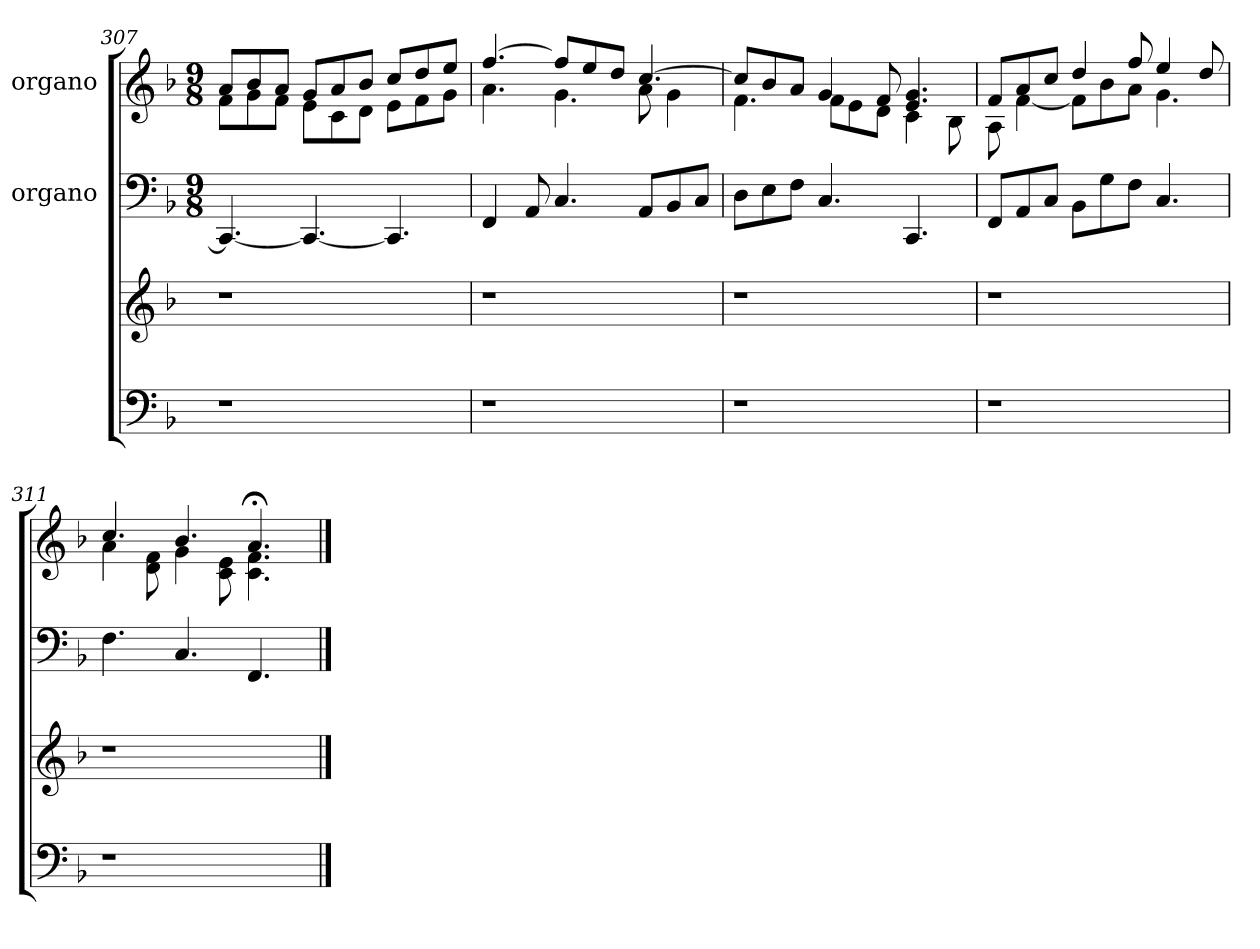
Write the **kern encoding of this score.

**kern	**kern	**kern	**kern
*part4	*part3	*part2	*part1
*staff4	*staff3	*staff2	*staff1
*	*	*I"organo	*I"organo
!!LO:LB:g=z
*clefF4	*clefG2	*clefF4	*clefG2
*k[b-]	*k[b-]	*k[b-]	*k[b-]
*F:	*F:	*F:	*F:
*	*	*M9/8	*M9/8
=307	=307	=307	=307
*	*	*	*^
1r	1r	4.CC/_	8a/L	8f\L
.	.	.	8b-/	8g\
.	.	.	8a/J	8f\J
.	.	4.CC/_	8g/L	8e\L
.	.	.	8a/	8c\
.	.	.	8b-/J	8d\J
.	.	4.CC/]	8cc/L	8e\L
.	.	.	8dd/	8f\
8ryy	8ryy	.	8ee/J	8g\J
=308	=308	=308	=308	=308
1r	1r	4FF/	[>4.ff/	4.a\
.	.	8AA/	.	.
.	.	4.C/	8ff/L]	4.g\
.	.	.	8ee/	.
.	.	.	8dd/J	.
.	.	8AA/L	[>4.cc/	8a\
.	.	8BB-/	.	4g\
8ryy	8ryy	8C/J	.	.
=309	=309	=309	=309	=309
1r	1r	8D\L	8cc/L]	4.f\
.	.	8E\	8b-/	.
.	.	8F\J	8a/J	.
.	.	4.C/	(4g/	8f\L
.	.	.	.	8e\
.	.	.	8f/	8d\J
.	.	4.CC/	4.e/ 4.g/	4c\
8ryy	8ryy	.	.	8B-\
!!LO:LB:g=z	!!
=310	=310	=310	=310	=310
1r	1r	8FF/L	8f/L	8A\
.	.	8AA/	8a/	[<4f\
.	.	8C/J	8cc/J	.
.	.	8BB-\L	4dd/	8f\L]
.	.	8G\	.	8b-\
.	.	8F\J	8ff/	8a\J
.	.	4.C/	4ee/	4.g\
8ryy	8ryy	.	8dd/	.
=311	=311	=311	=311	=311
1r	1r	4.F\	4.cc/	4a\
.	.	.	.	8d\ 8f\
.	.	4.C/	4.b-/	4g\
.	.	.	.	8c\ 8e\
.	.	4.FF/	4.a;</	4.c\ 4.f\
8ryy	8ryy	.	.	.
*	*	*	*v	*v
==	==	==	==
*-	*-	*-	*-
